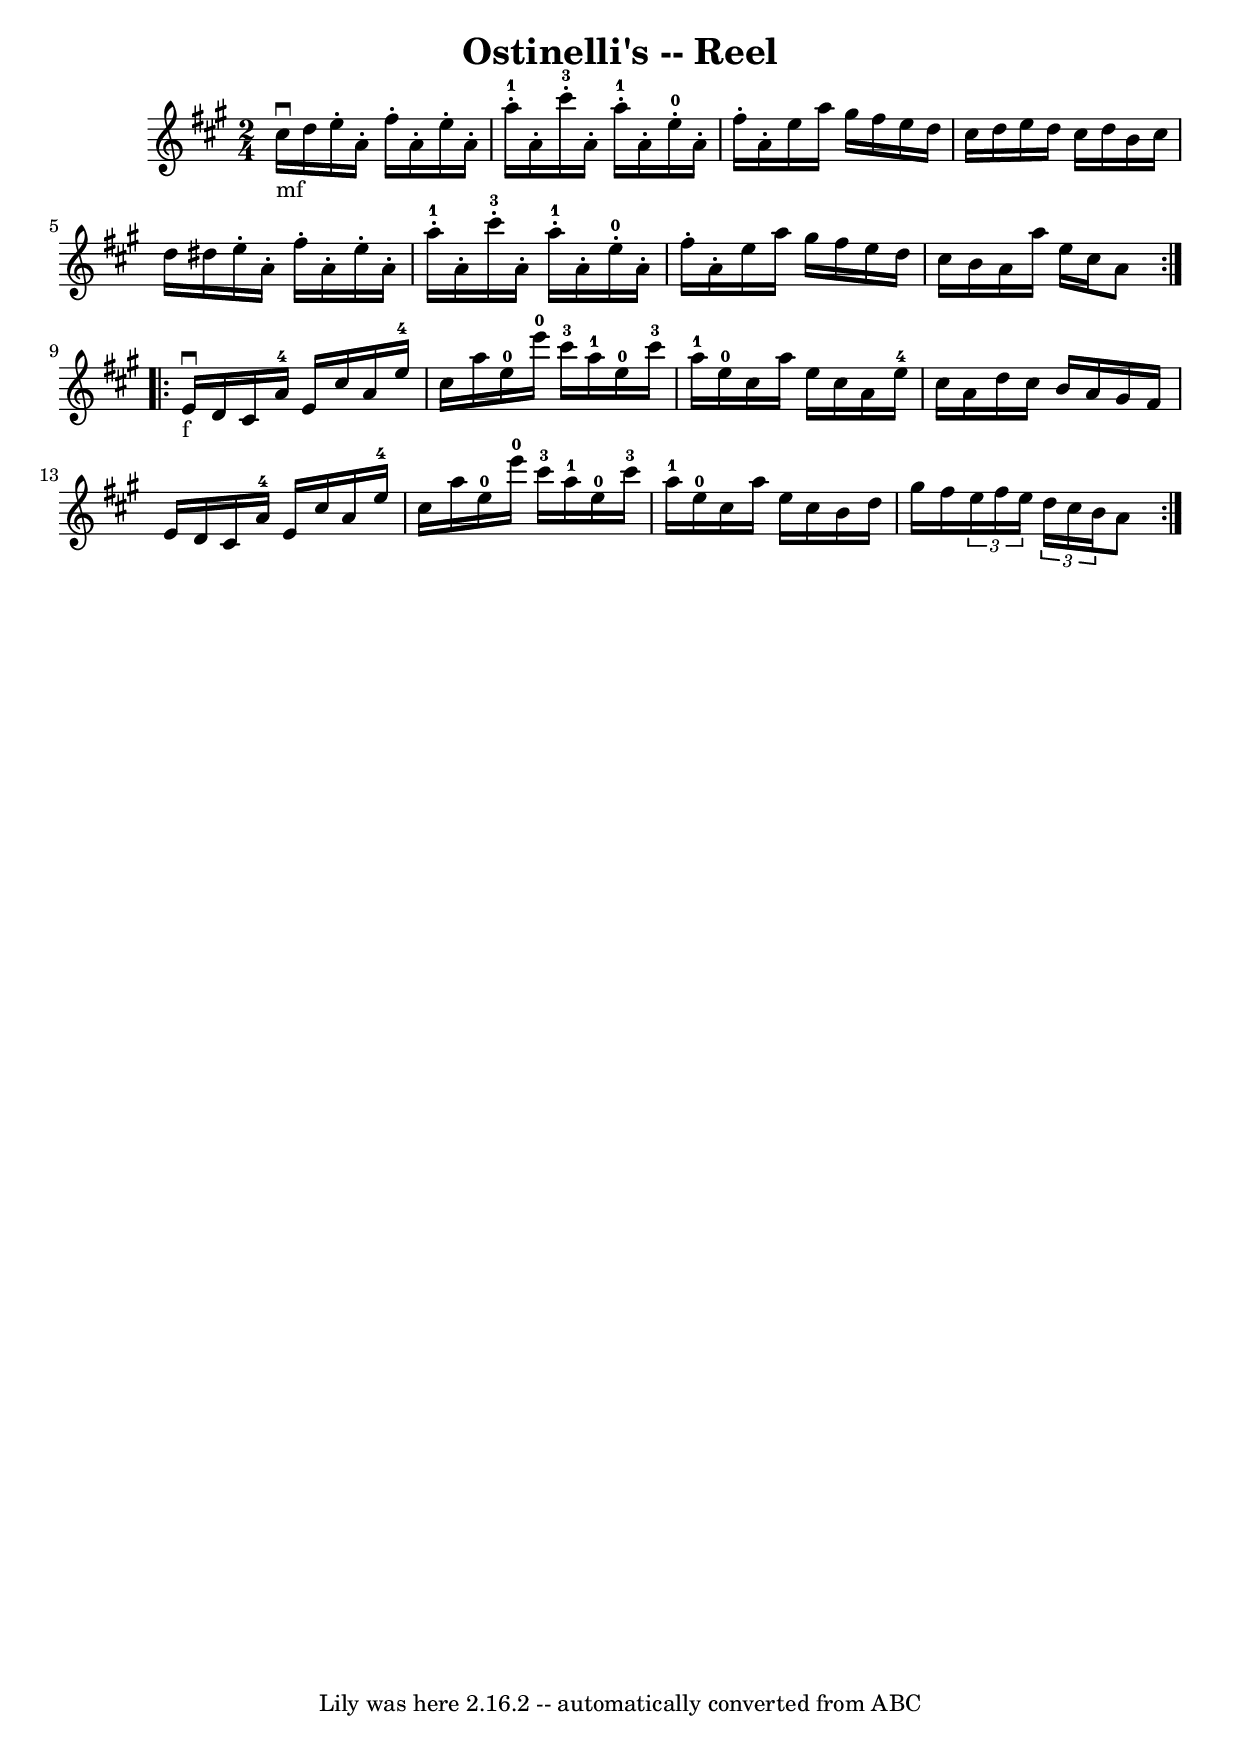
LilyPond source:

\version "2.16.2"
\include "Mammoth.ily"
\header {
  %% book = "Ryan's Mammoth Collection"
  crossRefNumber = "1"
  footnotes = "\\\\311"
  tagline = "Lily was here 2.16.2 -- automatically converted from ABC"
  title = "Ostinelli's -- Reel"

}
voicedefault =  {



  \repeat volta 2 {

    \time 2/4 
    \key a \major
    cis''16_"mf"^\downbow d''16  |
    e''16 
    -. a'16 -. fis''16 -. a'16 -. e''16 -. a'16 -. a''16-1-.   
    a'16 -.   |
    cis'''16-3-. a'16 -. a''16-1-. a'16 -.     
    e''16-0-. a'16 -. fis''16 -. a'16 -.   |
    e''16 a''16   
    gis''16 fis''16 e''16 d''16 cis''16 d''16    |
    e''16   
    d''16 cis''16 d''16 b'16 cis''16 d''16 dis''16    |
    
    e''16 -. a'16 -. fis''16 -. a'16 -. e''16 -. a'16 -. a''16 
    -1-. a'16 -.   |
    cis'''16-3-. a'16 -. a''16-1-.   
    a'16 -. e''16-0-. a'16 -. fis''16 -. a'16 -.   |
    e''16  
    a''16 gis''16 fis''16 e''16 d''16 cis''16 b'16    |
    
    a'16 a''16 e''16 cis''16 a'8    
  }     
  \repeat volta 2 {
    e'16 
    _"f"^\downbow d'16  |
    cis'16 a'16-4 e'16 cis''16    
    a'16 e''16-4 cis''16 a''16    |
    e''16-0 e'''16-0  
    cis'''16-3 a''16-1 e''16-0 cis'''16-3 a''16-1 e''16 
    -0   |
    cis''16 a''16 e''16 cis''16 a'16 e''16-4  
    cis''16 a'16    |
    d''16 cis''16 b'16 a'16 gis'16    
    fis'16 e'16 d'16    |
    cis'16 a'16-4 e'16 cis''16    
    a'16 e''16-4 cis''16 a''16    |
    e''16-0 e'''16-0  
    cis'''16-3 a''16-1 e''16-0 cis'''16-3 a''16-1 e''16 
    -0   |
    cis''16 a''16 e''16 cis''16 b'16 d''16    
    gis''16 fis''16    |
    \times 2/3 { e''16 fis''16 e''16  
	       }   
    \times 2/3 { d''16 cis''16 b'16  
	       } a'8  
  }   

}

\score{
  <<

    \context Staff="default"
    {
      \voicedefault 
      
    }

  >>
  \layout {
    
  }
  \midi {
  }

}
